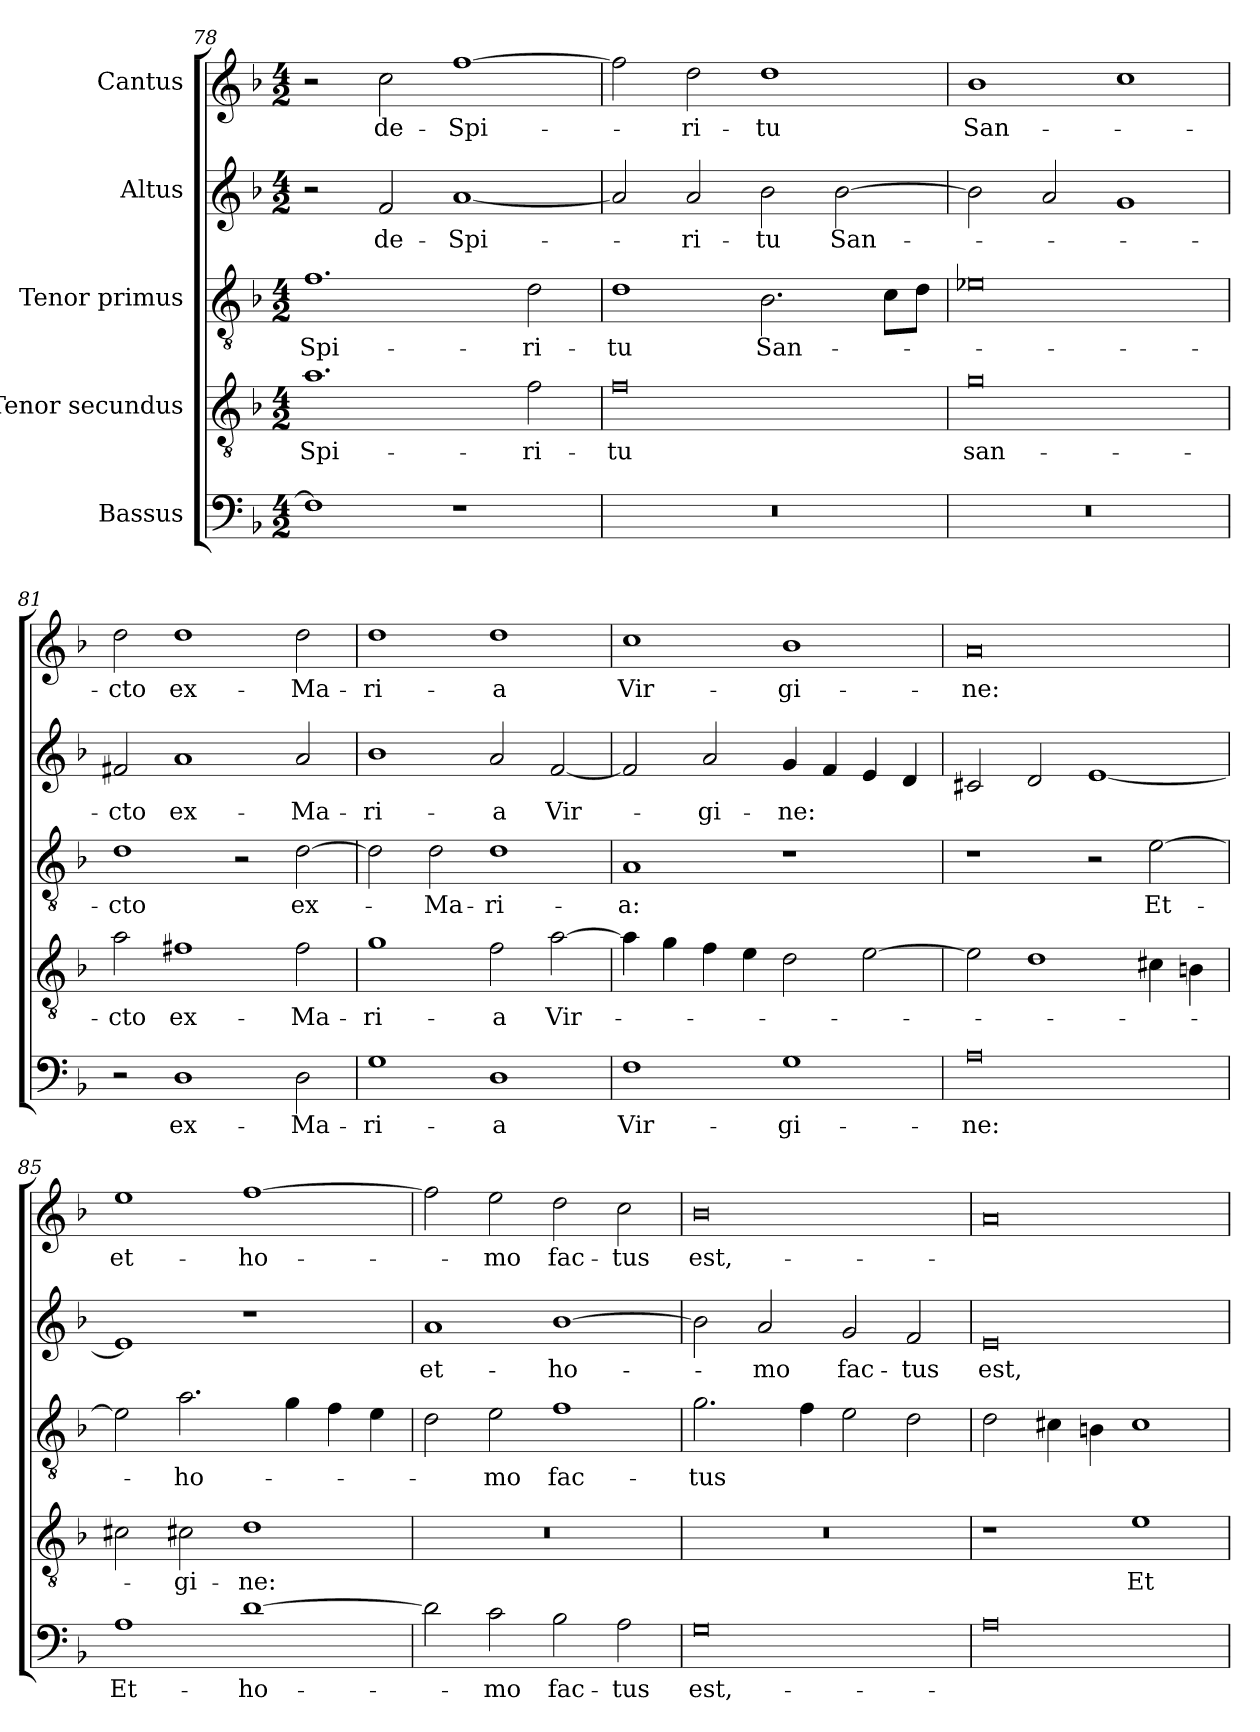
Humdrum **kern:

**kern	**text	**kern	**text	**kern	**text	**kern	**text	**kern	**text
*part5	*part5	*part4	*part4	*part3	*part3	*part2	*part2	*part1	*part1
*staff5	*staff5	*staff4	*staff4	*staff3	*staff3	*staff2	*staff2	*staff1	*staff1
*I"Bassus	*	*I"Tenor secundus	*	*I"Tenor primus	*	*I"Altus	*	*I"Cantus	*
*clefF4	*	*clefGv2	*	*clefGv2	*	*clefG2	*	*clefG2	*
*k[b-]	*	*k[b-]	*	*k[b-]	*	*k[b-]	*	*k[b-]	*
*M4/2	*	*M4/2	*	*M4/2	*	*M4/2	*	*M4/2	*
=78	=78	=78	=78	=78	=78	=78	=78	=78	=78
1F\]	.	1.a\	Spi-	1.f\	Spi-	2r	.	2r	.
.	.	.	.	.	.	2f/	de-	2cc\	de-
1r	.	.	.	.	.	[1a/	Spi-	[1ff\	Spi-
.	.	2f\	-ri-	2d\	-ri-	.	.	.	.
=79	=79	=79	=79	=79	=79	=79	=79	=79	=79
0r	.	0f\	-tu	1d\	-tu	2a/]	.	2ff\]	.
.	.	.	.	.	.	2a/	-ri-	2dd\	-ri-
.	.	.	.	2.B-\	San-	2b-\	-tu	1dd\	-tu
.	.	.	.	.	.	[2b-\	San-	.	.
.	.	.	.	8c\L	.	.	.	.	.
.	.	.	.	8d\J	.	.	.	.	.
=80	=80	=80	=80	=80	=80	=80	=80	=80	=80
0r	.	0g\	san-	0e-X\	.	2b-\]	.	1b-\	San-
.	.	.	.	.	.	2a/	.	.	.
.	.	.	.	.	.	1g/	.	1cc\	.
=81	=81	=81	=81	=81	=81	=81	=81	=81	=81
2r	.	2a\	-cto	1d\	-cto	2f#X/	-cto	2dd\	-cto
1D\	ex-	1f#X\	ex-	.	.	1a/	ex-	1dd\	ex-
.	.	.	.	2r	.	.	.	.	.
2D\	Ma-	2f#\	Ma-	[2d\	ex-	2a/	Ma-	2dd\	Ma-
=82	=82	=82	=82	=82	=82	=82	=82	=82	=82
1G\	-ri-	1g\	-ri-	2d\]	.	1b-\	-ri-	1dd\	-ri-
.	.	.	.	2d\	Ma-	.	.	.	.
1D\	-a	2f\	-a	1d\	-ri-	2a/	-a	1dd\	-a
.	.	[2a\	Vir-	.	.	[2f/	Vir-	.	.
=83	=83	=83	=83	=83	=83	=83	=83	=83	=83
1F\	Vir-	4a\]	.	1A/	-a:	2f/]	.	1cc\	Vir-
.	.	4g\	.	.	.	.	.	.	.
.	.	4f\	.	.	.	2a/	-gi-	.	.
.	.	4e\	.	.	.	.	.	.	.
1G\	-gi-	2d\	.	1r	.	4g/	-ne:	1b-\	-gi-
.	.	.	.	.	.	4f/	.	.	.
.	.	[2e\	.	.	.	4e/	.	.	.
.	.	.	.	.	.	4d/	.	.	.
=84	=84	=84	=84	=84	=84	=84	=84	=84	=84
0A\	-ne:	2e\]	.	1r	.	2c#X/	.	0a/	-ne:
.	.	1d\	.	.	.	2d/	.	.	.
.	.	.	.	2r	.	[1e/	.	.	.
.	.	4c#X\	.	[2e\	Et-	.	.	.	.
.	.	4Bn\	.	.	.	.	.	.	.
=85	=85	=85	=85	=85	=85	=85	=85	=85	=85
1A\	Et-	2c#X\	.	2e\]	.	1e/]	.	1ee\	et-
.	.	2c#X\	-gi-	2.a\	ho-	.	.	.	.
[1d\	ho-	1d\	-ne:	.	.	1r	.	[1ff\	ho-
.	.	.	.	4g\	.	.	.	.	.
.	.	.	.	4f\	.	.	.	.	.
.	.	.	.	4e\	.	.	.	.	.
=86	=86	=86	=86	=86	=86	=86	=86	=86	=86
2d\]	.	0r	.	2d\	.	1a/	et-	2ff\]	.
2c\	-mo	.	.	2e\	-mo	.	.	2ee\	-mo
2B-\	fac-	.	.	1f\	fac-	[1b-\	ho-	2dd\	fac-
2A\	-tus	.	.	.	.	.	.	2cc\	-tus
=87	=87	=87	=87	=87	=87	=87	=87	=87	=87
0G\	est,-	0r	.	2.g\	-tus	2b-\]	.	0b-\	est,-
.	.	.	.	.	.	2a/	-mo	.	.
.	.	.	.	4f\	.	.	.	.	.
.	.	.	.	2e\	.	2g/	fac-	.	.
.	.	.	.	2d\	.	2f/	-tus	.	.
=88	=88	=88	=88	=88	=88	=88	=88	=88	=88
0A\	.	1r	.	2d\	.	0e/	est,-	0a/	.
.	.	.	.	4c#X\	.	.	.	.	.
.	.	.	.	4Bn\	.	.	.	.	.
.	.	1e\	Et-	1c#\	.	.	.	.	.
=	=	=	=	=	=	=	=	=	=
*-	*-	*-	*-	*-	*-	*-	*-	*-	*-
